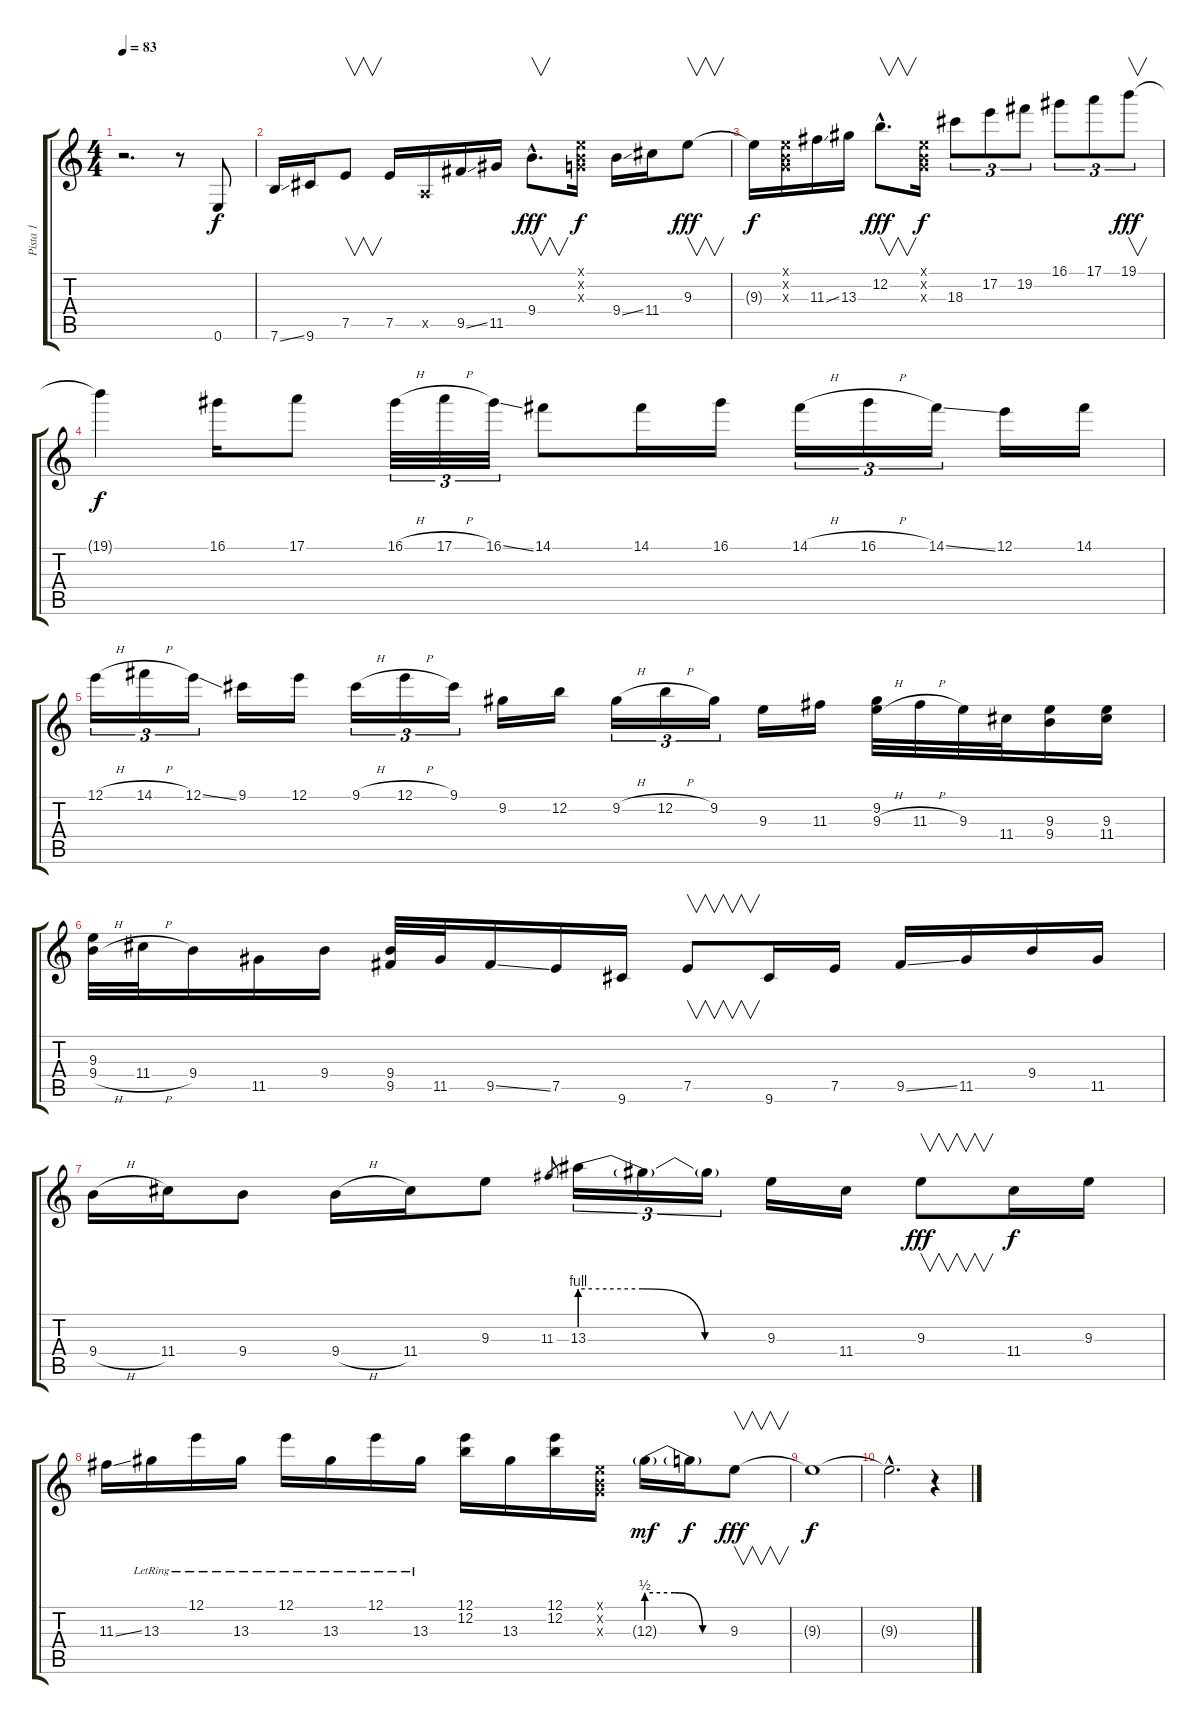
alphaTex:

\track ("Pista 1" "Pista 1") {instrument overdrivenguitar}
\staff {score tabs}
\tuning (E4 B3 G3 D3 A2 E2) {hide}
\ts (4 4)
\tempo 83
\clef g2
\ks c
r.2{d dy f instrument overdrivenguitar} r.8 0.6.8 |
7.6{ss}.16 9.6.16 7.5.8{v} 7.5.16 0.5{x}.16 9.5{ss}.16 11.5.16 9.4{hac}.8{v d dy fff} (0.1{x} 0.2{x} 0.3{x}).16{dy f} 9.4{ss}.16 11.4.16 9.3.8{v dy fff} |
9.3{t}.16{dy f} (0.1{x} 0.2{x} 0.3{x}).16 11.3{ss}.16 13.3.16 12.2{hac}.8{v d dy fff} (0.1{x} 0.2{x} 0.3{x}).16{dy f} 18.3.8{tu (3 2)} 17.2.8{tu (3 2)} 19.2.8{tu (3 2)} 16.1.8{tu (3 2)} 17.1.8{tu (3 2)} 19.1.8{v tu (3 2) dy fff} |
19.1{t}.4{dy f} 16.1.16 17.1.8 16.1{h}.32{tu (3 2)} 17.1{h}.32{tu (3 2)} 16.1{ss}.32{tu (3 2)} 14.1.8 14.1.16 16.1.16 14.1{h}.16{tu (3 2)} 16.1{h}.16{tu (3 2)} 14.1{ss}.16{tu (3 2)} 12.1.16 14.1.16 |
12.1{h}.16{tu (3 2)} 14.1{h}.16{tu (3 2)} 12.1{ss}.16{tu (3 2)} 9.1.16 12.1.16 9.1{h}.16{tu (3 2)} 12.1{h}.16{tu (3 2)} 9.1.16{tu (3 2)} 9.2.16 12.2.16 9.2{h}.16{tu (3 2)} 12.2{h}.16{tu (3 2)} 9.2.16{tu (3 2)} 9.3.16 11.3.16 (9.2 9.3{h}).32 11.3{h}.32 9.3.32 11.4.32 (9.3 9.4).16 (9.3 11.4).16 |
(9.3 9.4{h}).32 11.4{h}.32 9.4.16 11.5.16 9.4.16 (9.4 9.5).32 11.5.32 9.5{ss}.16 7.5.16 9.6.16 7.5.8{v} 9.6.16 7.5.16 9.5{ss}.16 11.5.16 9.4.16 11.5.16 |
9.4{h}.16 11.4.16 9.4.8 9.4{h}.16 11.4.16 9.3.8 11.3.8{gr} 13.3{be (custom 0 4 20 4 40 0 60 0)}.16{tu (3 2)} 13.3{t}.16{tu (3 2)} 13.3{t}.16{tu (3 2)} 9.3.16 11.4.16 9.3.8{v dy fff} 11.4.16{dy f} 9.3.16 |
11.3{ss}.16 13.3{lr}.16 12.1{lr}.16 13.3{lr}.16 12.1{lr}.16 13.3{lr}.16 12.1{lr}.16 13.3{lr}.16 (12.1 12.2).16 13.3.16 (12.1 12.2).16 (0.1{x} 0.2{x} 0.3{x}).16 12.3{be (custom 0 2 20 2 40 0 60 0) g}.16{dy mf} 12.3{t}.16{dy f} 9.3.8{v dy fff} |
9.3{t}.1{dy f} |
9.3{hac t}.2{d} r.4
